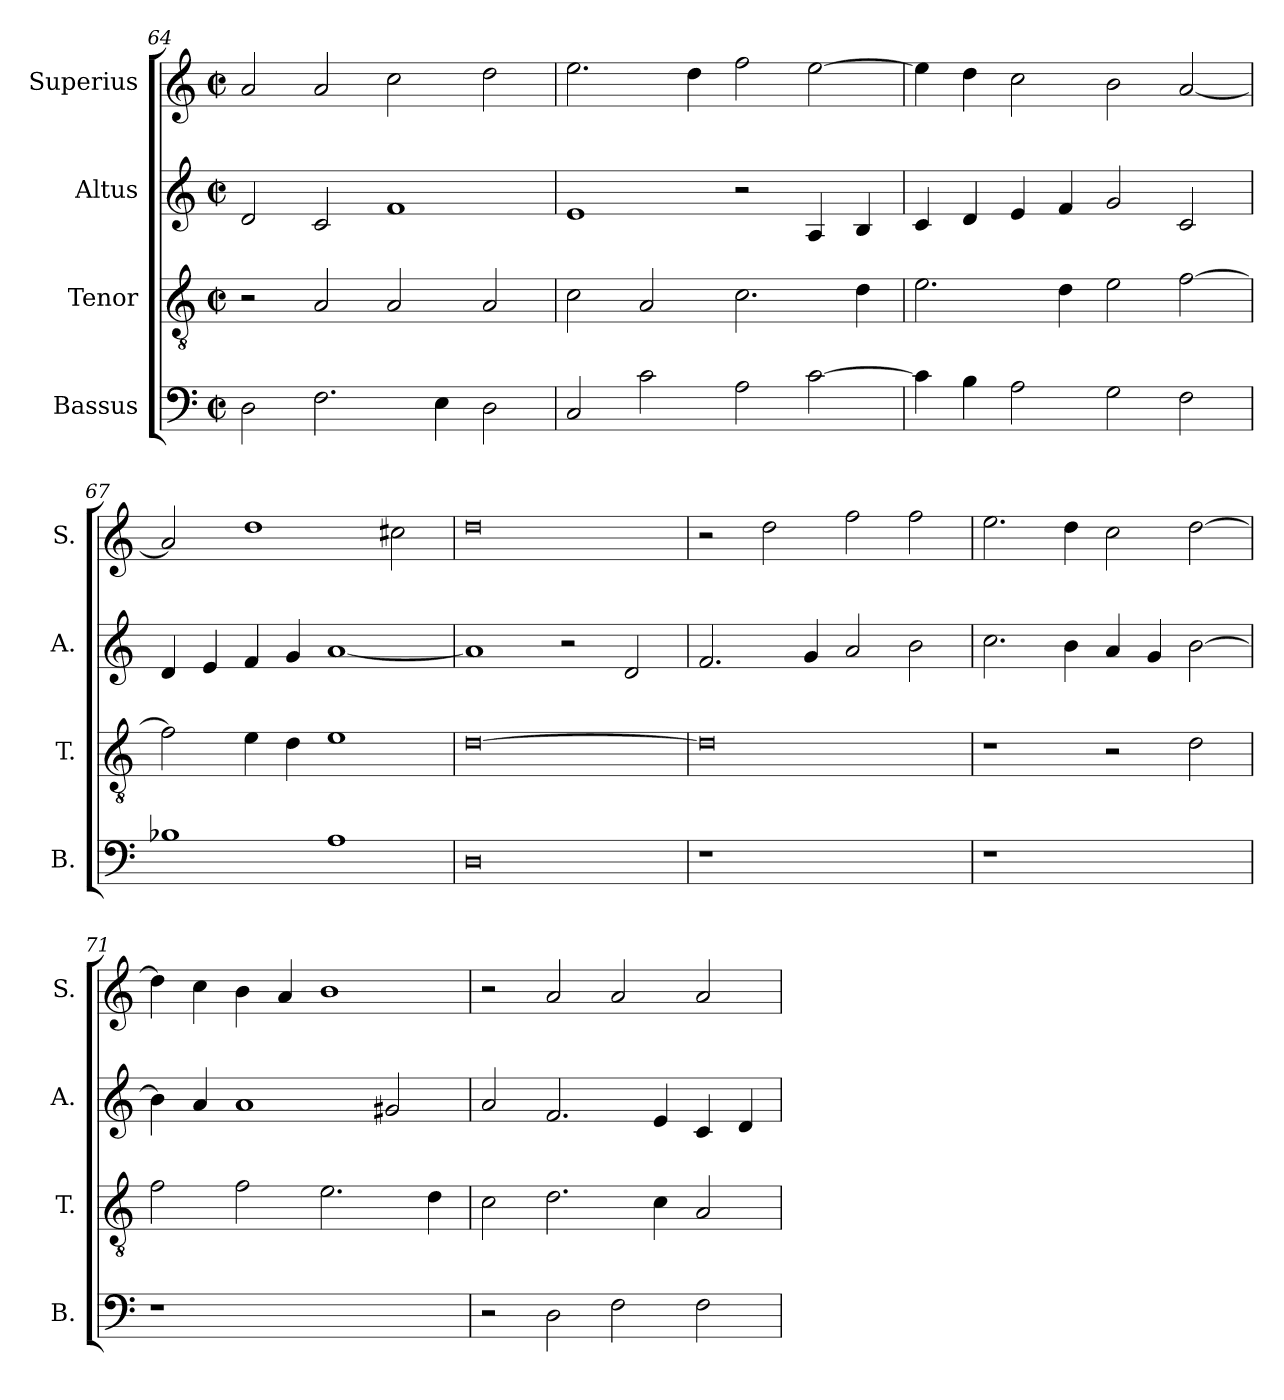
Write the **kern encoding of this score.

**kern	**kern	**kern	**kern
*part4	*part3	*part2	*part1
*staff4	*staff3	*staff2	*staff1
*I"Bassus	*I"Tenor	*I"Altus	*I"Superius
*I'B.	*I'T.	*I'A.	*I'S.
*clefF4	*clefGv2	*clefG2	*clefG2
*	*ITrd7c12	*	*
*k[]	*k[]	*k[]	*k[]
*C:	*C:	*C:	*C:
*M2/2	*M2/2	*M2/2	*M2/2
*met(c|)	*met(c|)	*met(c|)	*met(c|)
=64	=64	=64	=64
2Di\	2r	2di/	2ai/
2.Fi\	2AAi/	2ci/	2ai/
.	2AAi/	1fi	2cci\
4Ei\	.	.	.
2Di\	2AAi/	.	2ddi\
=65	=65	=65	=65
2Ci/	2Ci\	1ei	2.eei\
2ci\	2AAi/	.	.
.	.	.	4ddi\
2Ai\	2.Ci\	2r	2ffi\
[>2ci\	.	4Ai/	[>2eei\
.	4Di\	4Bi/	.
!!LO:LB:g=z
=66	=66	=66	=66
4ci\]	2.Ei\	4ci/	4eei\]
4Bi\	.	4di/	4ddi\
2Ai\	.	4ei/	2cci\
.	4Di\	4fi/	.
2Gi\	2Ei\	2gi/	2bi\
2Fi\	[>2Fi\	2ci/	[<2ai/
=67	=67	=67	=67
1B-Xi	2Fi\]	4di/	2ai/]
.	.	4ei/	.
.	4Ei\	4fi/	1ddi
.	4Di\	4gi/	.
1Ai	1Ei	[<1ai	.
.	.	.	2cc#Xi\
=68	=68	=68	=68
0Di	[>0Di	1ai]	0ddi
.	.	2r	.
.	.	2di/	.
=69	=69	=69	=69
!LO:N:vis=1	!	!	!
1r	0Di]	2.fi/	2r
.	.	.	2ddi\
.	.	4gi/	.
1ryy	.	2ai/	2ffi\
.	.	2bi\	2ffi\
=70	=70	=70	=70
!LO:N:vis=1	!	!	!
1r	1r	2.cci\	2.eei\
.	.	4bi\	4ddi\
1ryy	2r	4ai/	2cci\
.	.	4gi/	.
.	2Di\	[>2bi\	[>2ddi\
!!LO:PB:g=z
=71	=71	=71	=71
!LO:N:vis=1	!	!	!
1r	2Fi\	4bi\]	4ddi\]
.	.	4ai/	4cci\
.	2Fi\	1ai	4bi\
.	.	.	4ai/
1ryy	2.Ei\	.	1bi
.	.	2g#Xi/	.
.	4Di\	.	.
=72	=72	=72	=72
2r	2Ci\	2ai/	2r
2Di\	2.Di\	2.fi/	2ai/
2Fi\	.	.	2ai/
.	4Ci\	4ei/	.
2Fi\	2AAi/	4ci/	2ai/
.	.	4di/	.
=	=	=	=
*-	*-	*-	*-
